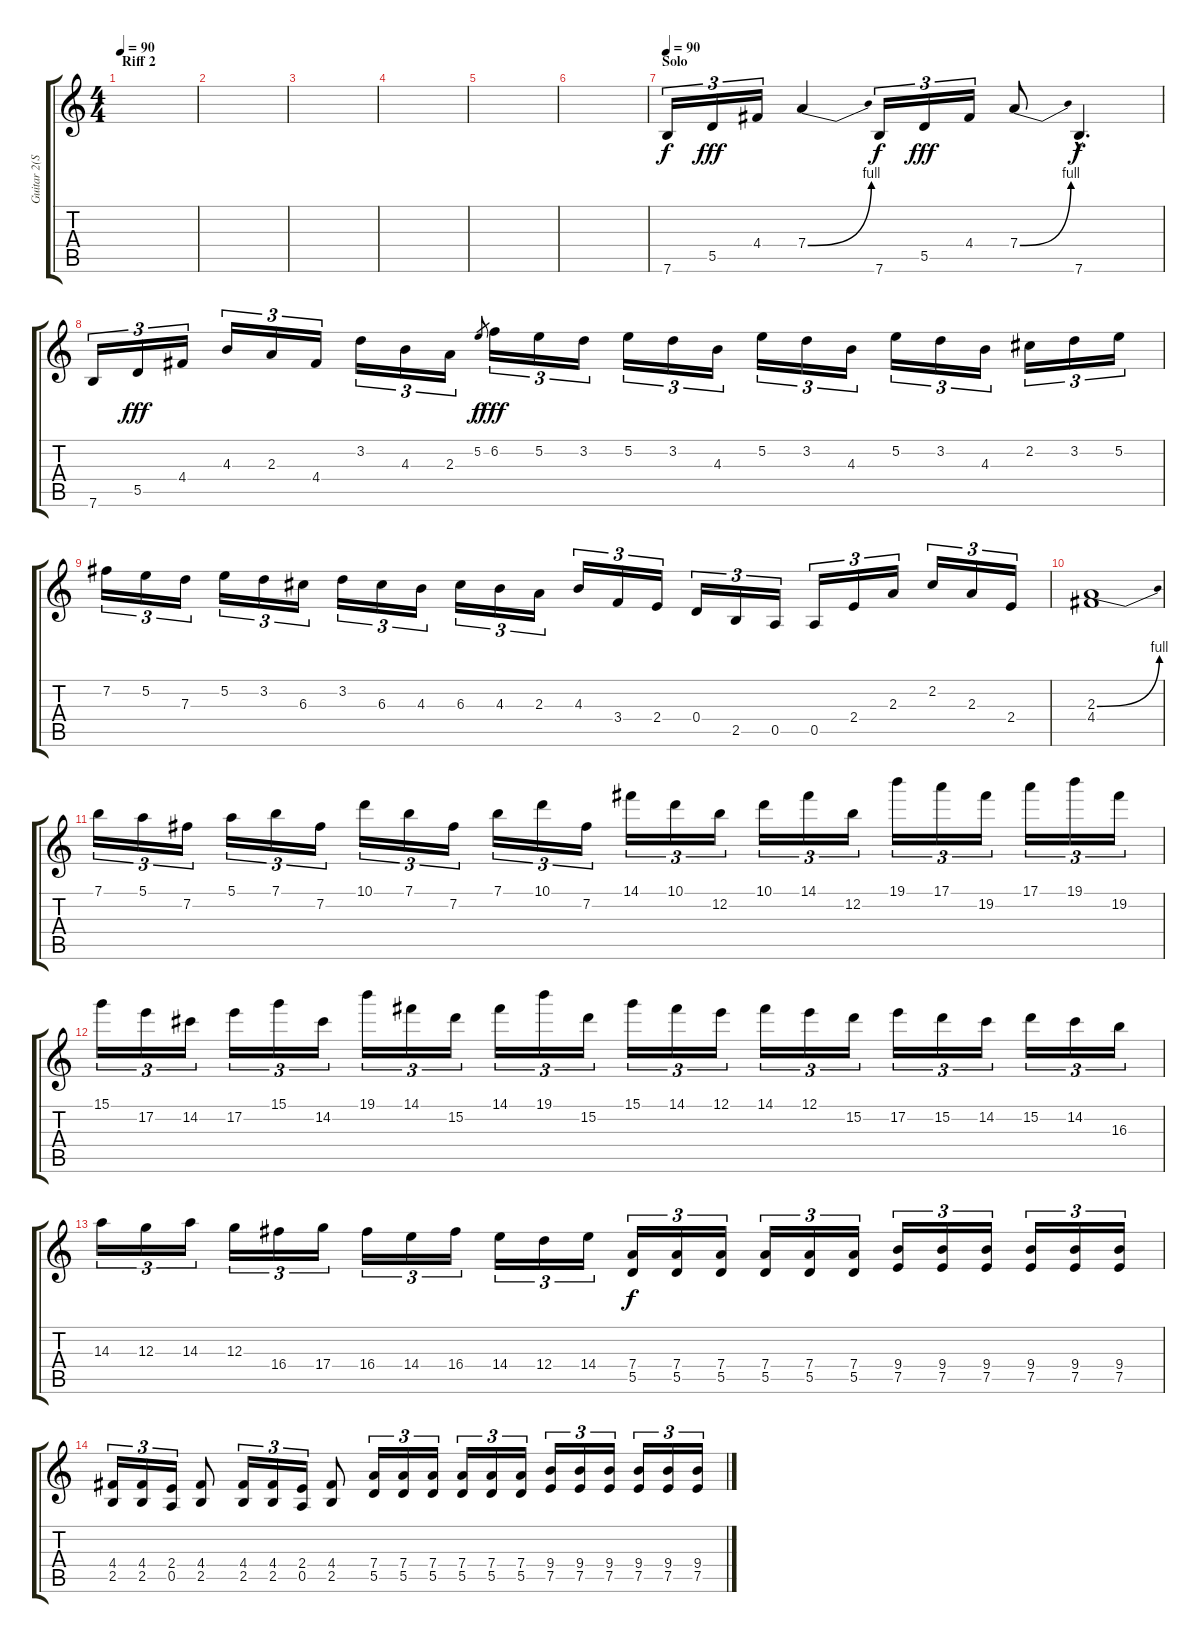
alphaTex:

\track ("Guitar 2(Solo)" "Guitar 2(S") {instrument overdrivenguitar}
\staff {score tabs}
\tuning (E4 B3 G3 D3 A2 E2) {hide}
\ts (4 4)
\section ("" "Riff 2")
\tempo 90
\clef g2
\ks c
|
|
|
|
|
|
\section ("" "Solo")
\tempo 90
7.6.16{tu (3 2)} 5.5.16{tu (3 2) dy fff} 4.4.16{tu (3 2)} 7.4{be (bend 0 0 60 4)}.4 7.6.16{tu (3 2) dy f} 5.5.16{tu (3 2) dy fff} 4.4.16{tu (3 2)} 7.4{be (bend 0 0 60 4)}.8 7.6{hac}.4{d dy f} |
7.6.16{tu (3 2)} 5.5.16{tu (3 2) dy fff} 4.4.16{tu (3 2)} 4.3.16{tu (3 2)} 2.3.16{tu (3 2)} 4.4.16{tu (3 2)} 3.2.16{tu (3 2)} 4.3.16{tu (3 2)} 2.3.16{tu (3 2)} 5.2.8{gr dy f} 6.2.16{tu (3 2) dy fff} 5.2.16{tu (3 2)} 3.2.16{tu (3 2)} 5.2.16{tu (3 2)} 3.2.16{tu (3 2)} 4.3.16{tu (3 2)} 5.2.16{tu (3 2)} 3.2.16{tu (3 2)} 4.3.16{tu (3 2)} 5.2.16{tu (3 2)} 3.2.16{tu (3 2)} 4.3.16{tu (3 2)} 2.2.16{tu (3 2)} 3.2.16{tu (3 2)} 5.2.16{tu (3 2)} |
7.2.16{tu (3 2)} 5.2.16{tu (3 2)} 7.3.16{tu (3 2)} 5.2.16{tu (3 2)} 3.2.16{tu (3 2)} 6.3.16{tu (3 2)} 3.2.16{tu (3 2)} 6.3.16{tu (3 2)} 4.3.16{tu (3 2)} 6.3.16{tu (3 2)} 4.3.16{tu (3 2)} 2.3.16{tu (3 2)} 4.3.16{tu (3 2)} 3.4.16{tu (3 2)} 2.4.16{tu (3 2)} 0.4.16{tu (3 2)} 2.5.16{tu (3 2)} 0.5.16{tu (3 2)} 0.5.16{tu (3 2)} 2.4.16{tu (3 2)} 2.3.16{tu (3 2)} 2.2.16{tu (3 2)} 2.3.16{tu (3 2)} 2.4.16{tu (3 2)} |
(2.3{be (bend 0 0 60 4)} 4.4).1 |
7.1.16{tu (3 2)} 5.1.16{tu (3 2)} 7.2.16{tu (3 2)} 5.1.16{tu (3 2)} 7.1.16{tu (3 2)} 7.2.16{tu (3 2)} 10.1.16{tu (3 2)} 7.1.16{tu (3 2)} 7.2.16{tu (3 2)} 7.1.16{tu (3 2)} 10.1.16{tu (3 2)} 7.2.16{tu (3 2)} 14.1.16{tu (3 2)} 10.1.16{tu (3 2)} 12.2.16{tu (3 2)} 10.1.16{tu (3 2)} 14.1.16{tu (3 2)} 12.2.16{tu (3 2)} 19.1.16{tu (3 2)} 17.1.16{tu (3 2)} 19.2.16{tu (3 2)} 17.1.16{tu (3 2)} 19.1.16{tu (3 2)} 19.2.16{tu (3 2)} |
15.1.16{tu (3 2)} 17.2.16{tu (3 2)} 14.2.16{tu (3 2)} 17.2.16{tu (3 2)} 15.1.16{tu (3 2)} 14.2.16{tu (3 2)} 19.1.16{tu (3 2)} 14.1.16{tu (3 2)} 15.2.16{tu (3 2)} 14.1.16{tu (3 2)} 19.1.16{tu (3 2)} 15.2.16{tu (3 2)} 15.1.16{tu (3 2)} 14.1.16{tu (3 2)} 12.1.16{tu (3 2)} 14.1.16{tu (3 2)} 12.1.16{tu (3 2)} 15.2.16{tu (3 2)} 17.2.16{tu (3 2)} 15.2.16{tu (3 2)} 14.2.16{tu (3 2)} 15.2.16{tu (3 2)} 14.2.16{tu (3 2)} 16.3.16{tu (3 2)} |
14.3.16{tu (3 2)} 12.3.16{tu (3 2)} 14.3.16{tu (3 2)} 12.3.16{tu (3 2)} 16.4.16{tu (3 2)} 17.4.16{tu (3 2)} 16.4.16{tu (3 2)} 14.4.16{tu (3 2)} 16.4.16{tu (3 2)} 14.4.16{tu (3 2)} 12.4.16{tu (3 2)} 14.4.16{tu (3 2)} (7.4 5.5).16{tu (3 2) dy f} (7.4 5.5).16{tu (3 2)} (7.4 5.5).16{tu (3 2)} (7.4 5.5).16{tu (3 2)} (7.4 5.5).16{tu (3 2)} (7.4 5.5).16{tu (3 2)} (9.4 7.5).16{tu (3 2)} (9.4 7.5).16{tu (3 2)} (9.4 7.5).16{tu (3 2)} (9.4 7.5).16{tu (3 2)} (9.4 7.5).16{tu (3 2)} (9.4 7.5).16{tu (3 2)} |
(4.4 2.5).16{tu (3 2)} (4.4 2.5).16{tu (3 2)} (2.4 0.5).16{tu (3 2)} (4.4 2.5).8 (4.4 2.5).16{tu (3 2)} (4.4 2.5).16{tu (3 2)} (2.4 0.5).16{tu (3 2)} (4.4 2.5).8 (7.4 5.5).16{tu (3 2)} (7.4 5.5).16{tu (3 2)} (7.4 5.5).16{tu (3 2)} (7.4 5.5).16{tu (3 2)} (7.4 5.5).16{tu (3 2)} (7.4 5.5).16{tu (3 2)} (9.4 7.5).16{tu (3 2)} (9.4 7.5).16{tu (3 2)} (9.4 7.5).16{tu (3 2)} (9.4 7.5).16{tu (3 2)} (9.4 7.5).16{tu (3 2)} (9.4 7.5).16{tu (3 2)}
